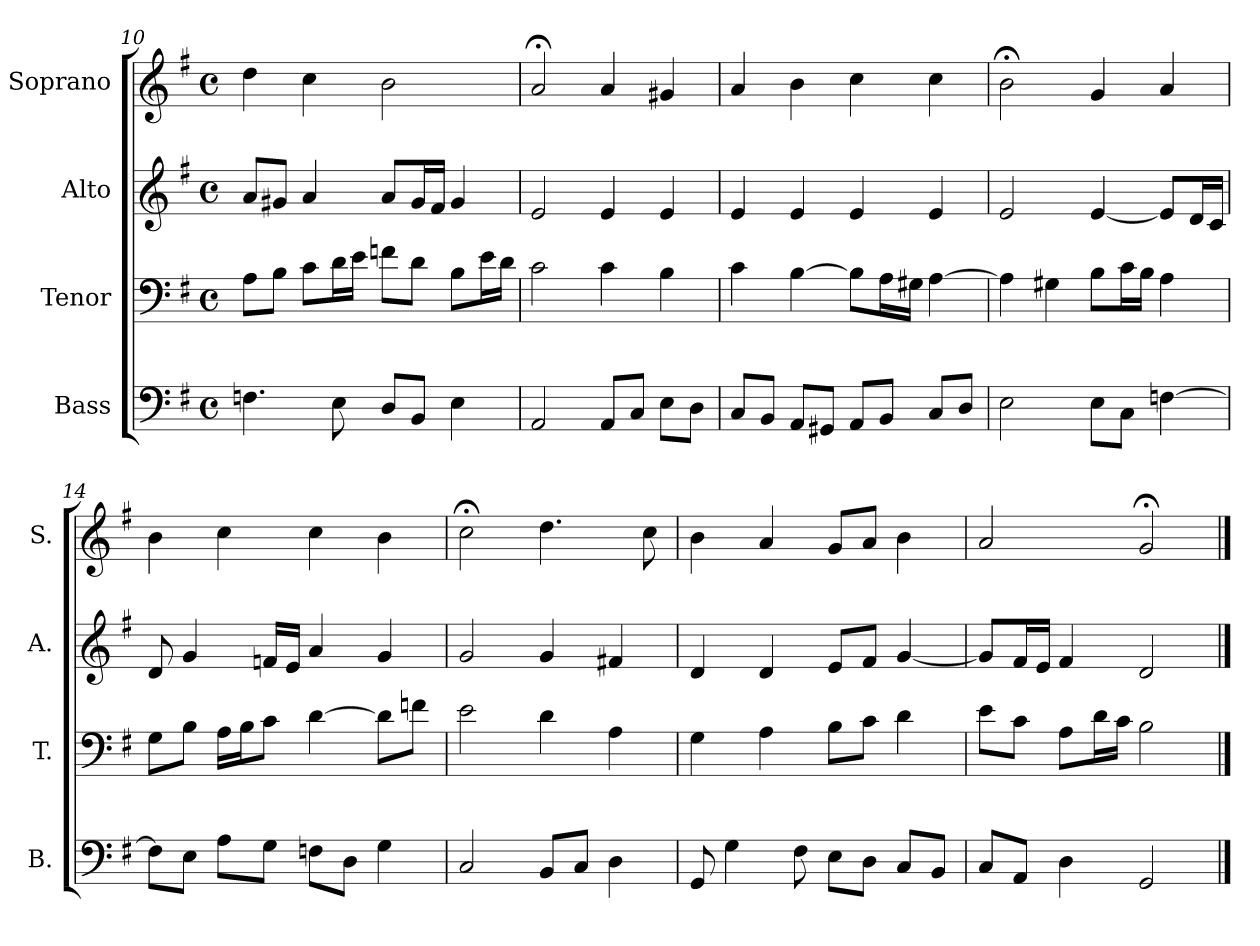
**kern	**kern	**kern	**kern
*part4	*part3	*part2	*part1
*staff4	*staff3	*staff2	*staff1
*I"Bass	*I"Tenor	*I"Alto	*I"Soprano
*I'B.	*I'T.	*I'A.	*I'S.
!!LO:PB:g=z
*clefF4	*clefF4	*clefG2	*clefG2
*k[f#]	*k[f#]	*k[f#]	*k[f#]
*G:	*G:	*G:	*G:
*M4/4	*M4/4	*M4/4	*M4/4
*met(c)	*met(c)	*met(c)	*met(c)
=10	=10	=10	=10
4.Fn\	8A\L	8a/L	4dd\
.	8B\J	8g#X/J	.
.	8c\L	4a/	4cc\
8E\	16d\L	.	.
.	16e\JJ	.	.
8D/L	8fn\L	8a/L	2b\
8BB/J	8d\J	16g#/L	.
.	.	16f#/JJ	.
4E\	8B\L	4g#/	.
.	16e\L	.	.
.	16d\JJ	.	.
=11	=11	=11	=11
2AA/	2c\	2e/	2a;</
8AA/L	4c\	4e/	4a/
8C/J	.	.	.
8E\L	4B\	4e/	4g#X/
8D\J	.	.	.
=12	=12	=12	=12
8C/L	4c\	4e/	4a/
8BB/J	.	.	.
8AA/L	[4B\	4e/	4b\
8GG#X/J	.	.	.
8AA/L	8B\L]	4e/	4cc\
8BB/J	16A\L	.	.
.	16G#X\JJ	.	.
8C/L	[4A\	4e/	4cc\
8D/J	.	.	.
=13	=13	=13	=13
2E\	4A\]	2e/	2b;<\
.	4G#X\	.	.
8E\L	8B\L	[4e/	4g/
8C\J	16c\L	.	.
.	16B\JJ	.	.
[4Fn\	4A\	8e/L]	4a/
.	.	16d/L	.
.	.	16c/JJ	.
!!LO:LB:g=z
=14	=14	=14	=14
8F\L]	8G\L	8d/	4b\
8E\J	8B\J	4g/	.
8A\L	16A\LL	.	4cc\
.	16B\J	.	.
8G\J	8c\J	16fn/LL	.
.	.	16e/JJ	.
8Fn\L	[4d\	4a/	4cc\
8D\J	.	.	.
4G\	8d\L]	4g/	4b\
.	8fn\J	.	.
=15	=15	=15	=15
2C/	2e\	2g/	2cc;<\
8BB/L	4d\	4g/	4.dd\
8C/J	.	.	.
4D\	4A\	4f#X/	.
.	.	.	8cc\
=16	=16	=16	=16
8GG/	4G\	4d/	4b\
4G\	.	.	.
.	4A\	4d/	4a/
8F#\	.	.	.
8E\L	8B\L	8e/L	8g/L
8D\J	8c\J	8f#/J	8a/J
8C/L	4d\	[4g/	4b\
8BB/J	.	.	.
=17	=17	=17	=17
8C/L	8e\L	8g/L]	2a/
8AA/J	8c\J	16f#/L	.
.	.	16e/JJ	.
4D\	8A\L	4f#/	.
.	16d\L	.	.
.	16c\JJ	.	.
2GG/	2B\	2d/	2g;</
==	==	==	==
*-	*-	*-	*-
